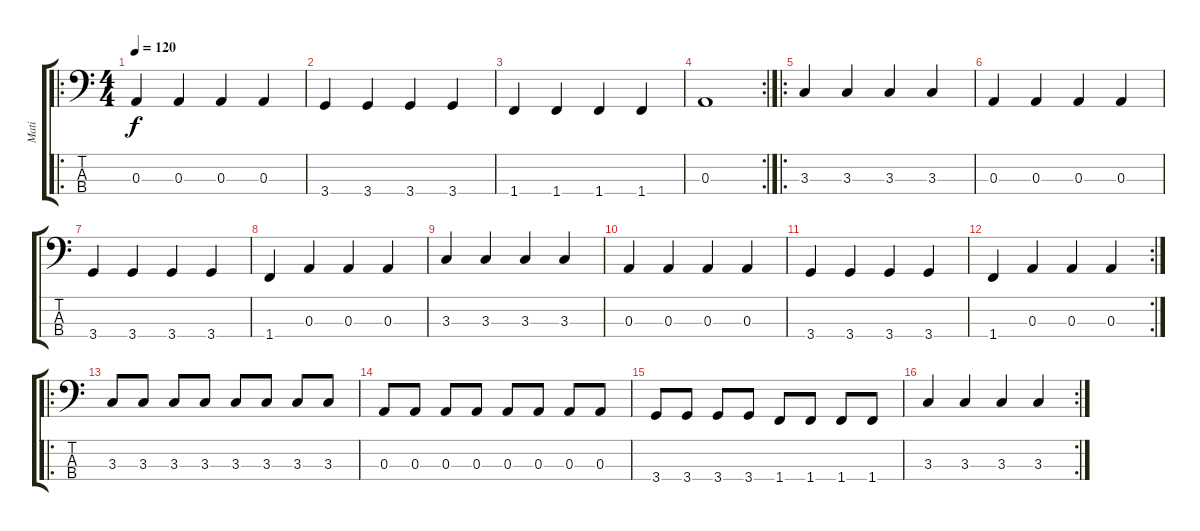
\track ("Mati" "Mati") {instrument electricbasspick}
\staff {score tabs}
\tuning (G2 D2 A1 E1) {hide}
\ro
\ts (4 4)
\tempo 120
\clef f4
\ks c
0.3.4{dy f instrument electricbasspick} 0.3.4 0.3.4 0.3.4 |
3.4.4 3.4.4 3.4.4 3.4.4 |
1.4.4 1.4.4 1.4.4 1.4.4 |
\rc 2
0.3.1 |
\ro
3.3.4 3.3.4 3.3.4 3.3.4 |
0.3.4 0.3.4 0.3.4 0.3.4 |
3.4.4 3.4.4 3.4.4 3.4.4 |
1.4.4 0.3.4 0.3.4 0.3.4 |
3.3.4 3.3.4 3.3.4 3.3.4 |
0.3.4 0.3.4 0.3.4 0.3.4 |
3.4.4 3.4.4 3.4.4 3.4.4 |
\rc 2
1.4.4 0.3.4 0.3.4 0.3.4 |
\ro
3.3.8 3.3.8 3.3.8 3.3.8 3.3.8 3.3.8 3.3.8 3.3.8 |
0.3.8 0.3.8 0.3.8 0.3.8 0.3.8 0.3.8 0.3.8 0.3.8 |
3.4.8 3.4.8 3.4.8 3.4.8 1.4.8 1.4.8 1.4.8 1.4.8 |
\rc 2
3.3.4 3.3.4 3.3.4 3.3.4
